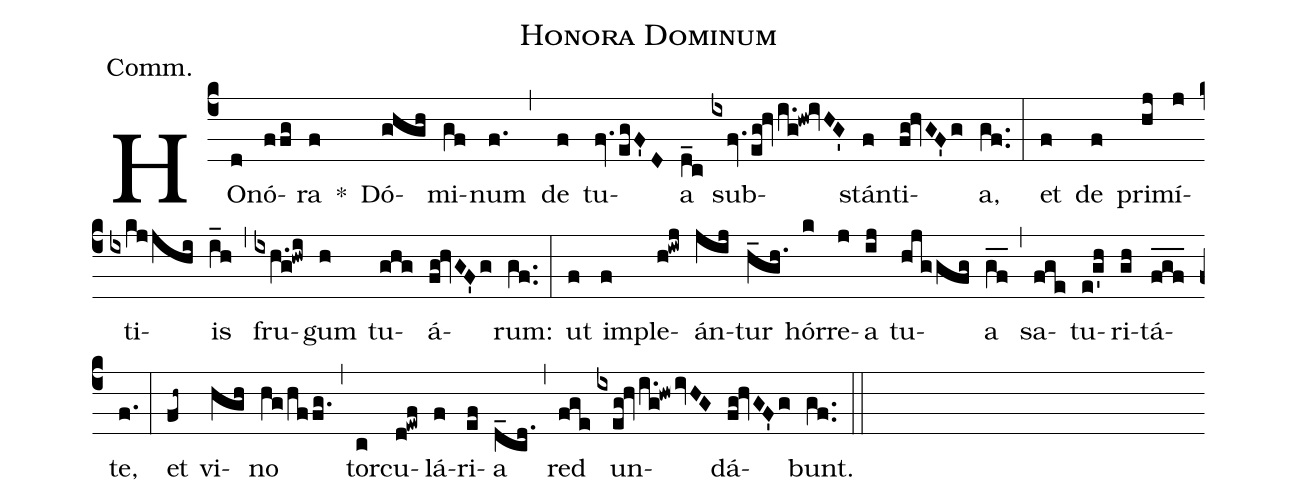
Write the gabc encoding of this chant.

name:Honora Dominum;
annotation:Comm.;
mode:6;
office-part:Communion;
%%
(c4) HO(d)nó(ffg)ra(f) *() Dó(ghgh)mi(gf)num(f.) (,) de(f) tu(fv.egF'D)a(d_c) sub(ixfv./eg!hv/i.g!hw!ivHG')stán(f)ti(fg!hvGF'g)a,(gf..) (:) et(f) de(f) pri(hj)mí(j)ti(ixkjjhi)is(i_h) (,) fru(ixh.g!hwi)gum(h) tu(ghg)á(fg!hvGF'g)rum:(gf..) (:) ut(f) im(f)ple(h!iwj)án(jij)tur(h_gh.) hór(k)re(j)a(ij) tu(hjggfg)a(gf__) (,) sa(fge)tu(e!g'h)ri(gh)tá(fgf___)te,(f.) (:) et(fh~) vi(hgh)no(hg/hffg.) (,) tor(c)cu(d!ewf)lá(f)ri(ef)a(d_cd.) (,) red(fge) un(ixeg!hv/i.g!hwivHG)dá(fg!hvGF'g)bunt.(gf..) (::)
